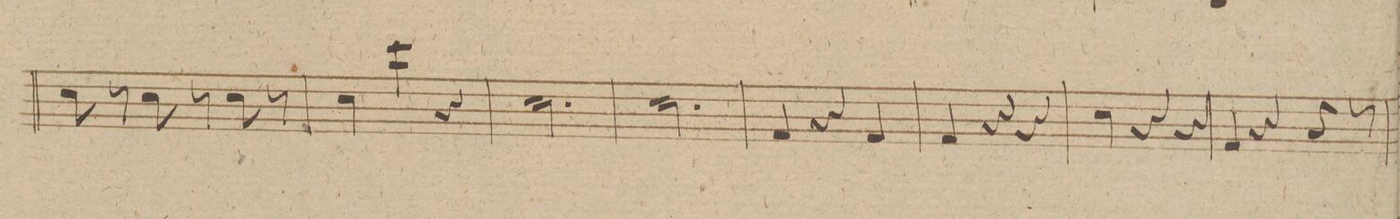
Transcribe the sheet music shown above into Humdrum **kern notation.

**kern
*I"Organo.
*clefF4
*k[f#g#c#]
*M3/4
8E\
8r
8E\
8r
8E\
8r
=12
*4\right
4E\
*4\left
4e\
4r
=13
*2\right
2.E\
=14
2.E\
=15
4AA/
4r
4AA/
=16
4AA/
4r
4r
=17
*4\right
4E\
4r
4r
=18
4AA/
4r
8C#/
8r
=19
*-
